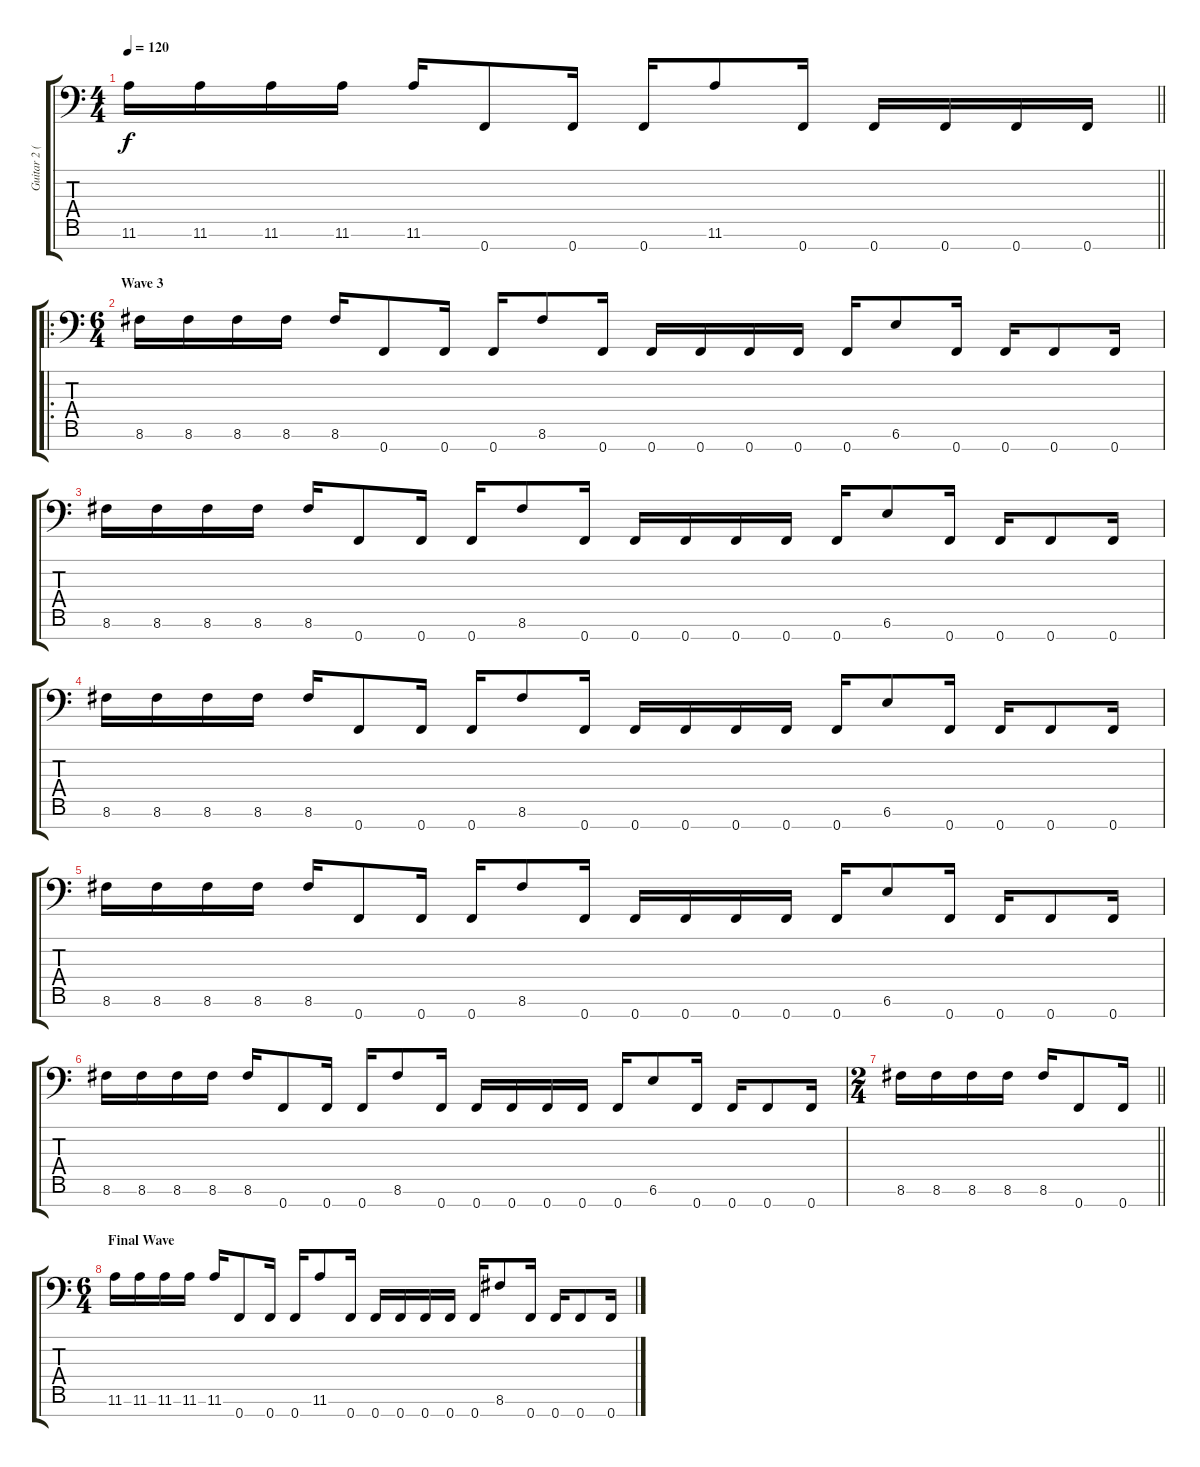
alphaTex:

\track ("Guitar 2 (Marten Hagstrom)" "Guitar 2 (") {instrument overdrivenguitar}
\staff {score tabs}
\tuning (Bb3 F3 Db3 Ab2 Eb2 Bb1 F1) {hide}
\ts (4 4)
\tempo 120
\clef f4
\barLineRight lightlight
\ks c
11.6.16{dy f} 11.6.16 11.6.16 11.6.16 11.6.16 0.7.8 0.7.16 0.7.16 11.6.8 0.7.16 0.7.16 0.7.16 0.7.16 0.7.16 |
\ro
\ts (6 4)
\section ("" "Wave 3")
8.6.16 8.6.16 8.6.16 8.6.16 8.6.16 0.7.8 0.7.16 0.7.16 8.6.8 0.7.16 0.7.16 0.7.16 0.7.16 0.7.16 0.7.16 6.6.8 0.7.16 0.7.16 0.7.8 0.7.16 |
8.6.16 8.6.16 8.6.16 8.6.16 8.6.16 0.7.8 0.7.16 0.7.16 8.6.8 0.7.16 0.7.16 0.7.16 0.7.16 0.7.16 0.7.16 6.6.8 0.7.16 0.7.16 0.7.8 0.7.16 |
8.6.16 8.6.16 8.6.16 8.6.16 8.6.16 0.7.8 0.7.16 0.7.16 8.6.8 0.7.16 0.7.16 0.7.16 0.7.16 0.7.16 0.7.16 6.6.8 0.7.16 0.7.16 0.7.8 0.7.16 |
8.6.16 8.6.16 8.6.16 8.6.16 8.6.16 0.7.8 0.7.16 0.7.16 8.6.8 0.7.16 0.7.16 0.7.16 0.7.16 0.7.16 0.7.16 6.6.8 0.7.16 0.7.16 0.7.8 0.7.16 |
8.6.16 8.6.16 8.6.16 8.6.16 8.6.16 0.7.8 0.7.16 0.7.16 8.6.8 0.7.16 0.7.16 0.7.16 0.7.16 0.7.16 0.7.16 6.6.8 0.7.16 0.7.16 0.7.8 0.7.16 |
\ts (2 4)
\barLineRight lightlight
8.6.16 8.6.16 8.6.16 8.6.16 8.6.16 0.7.8 0.7.16 |
\ts (6 4)
\section ("" "Final Wave")
11.6.16 11.6.16 11.6.16 11.6.16 11.6.16 0.7.8 0.7.16 0.7.16 11.6.8 0.7.16 0.7.16 0.7.16 0.7.16 0.7.16 0.7.16 8.6.8 0.7.16 0.7.16 0.7.8 0.7.16
